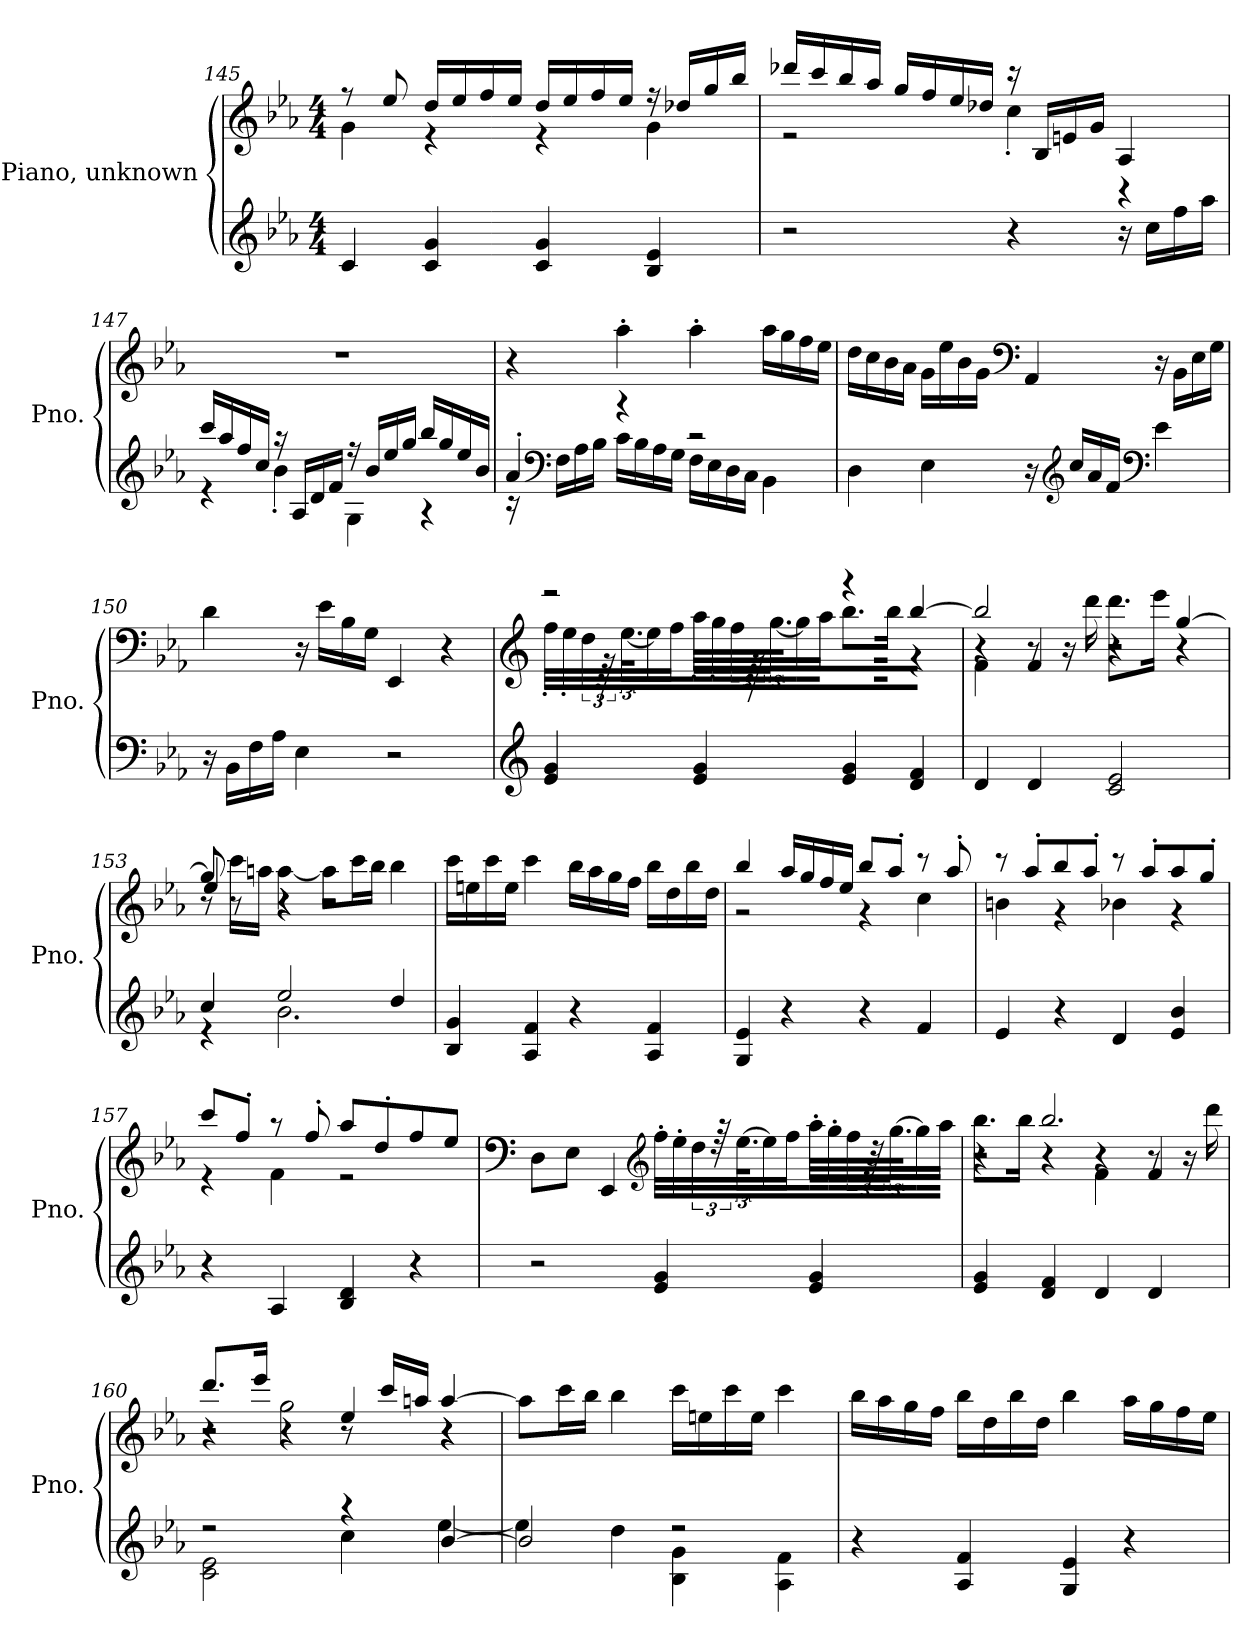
**kern	**kern
*part1	*part1
*staff2	*staff1
*I"Piano, unknown	*
*I'Pno.	*
*clefG2	*clefG2
*k[b-e-a-]	*k[b-e-a-]
*M4/4	*M4/4
=145	=145
*	*^
4c/	8r	4g\
.	8ee-/	.
4c/ 4g/	16dd/LL	4r
.	16ee-/	.
.	16ff/	.
.	16ee-/JJ	.
4c/ 4g/	16dd/LL	4r
.	16ee-/	.
.	16ff/	.
.	16ee-/JJ	.
4B-/ 4e-/	16r	4g\
.	16dd-X/LL	.
.	16gg/	.
.	16bb-/JJ	.
!!LO:LB:g=z	!!
=146	=146	=146
2r	16ddd-X/LL	2r
.	16ccc/	.
.	16bb-/	.
.	16aa-/JJ	.
.	16gg/LL	.
.	16ff/	.
.	16ee-/	.
.	16dd-X/JJ	.
4r	16r	4cc'\
.	16B-/LL	.
.	16en/	.
.	16g/JJ	.
16r	4A-/	4r
16cc\LL	.	.
16ff\	.	.
16aa-\JJ	.	.
*	*v	*v
=147	=147
*^	*
16ccc/LL	4r	1r
16aa-/	.	.
16ff/	.	.
16cc/JJ	.	.
16r	4b-'\	.
16A-/LL	.	.
16d/	.	.
16f/JJ	.	.
16r	4G\	.
16b-/LL	.	.
16ee-/	.	.
16gg/JJ	.	.
16bb-/LL	4r	.
16gg/	.	.
16ee-/	.	.
16b-/JJ	.	.
!!LO:PB:g=z
=148	=148	=148
4a-'/	16r	4r
*clefF4	*	*
.	16F\LL	.
.	16A-\	.
.	16B-\JJ	.
4r	16c\LL	4aa-'\
.	16B-\	.
.	16A-\	.
.	16G\JJ	.
2r	16F\LL	4aa-'\
.	16E-\	.
.	16D\	.
.	16C\JJ	.
.	4BB-\	16aa-\LL
.	.	16gg\
.	.	16ff\
.	.	16ee-\JJ
*v	*v	*
=149	=149
4D\	16dd\LL
.	16cc\
.	16b-\
.	16a-\JJ
4E-\	16g\LL
.	16ee-\
.	16b-\
.	16g\JJ
*	*clefF4
16r	4AA-/
*clefG2	*
16cc/LL	.
16a-/	.
16f/JJ	.
*clefF4	*
4e-\	16r
.	16BB-\LL
.	16E-\
.	16G\JJ
!!LO:LB:g=z
=150	=150
16r	4d\
16BB-\LL	.
16F\	.
16A-\JJ	.
4E-\	16r
.	16e-\LL
.	16B-\
.	16G\JJ
2r	4EE-/
.	4r
=151	=151
*clefG2	*clefG2
*	*^
4e-/ 4g/	2r	32ff'\LLL
.	.	32ee-'\
.	.	48dd\JJJ
.	.	96r
.	.	[48.ee-\KLL
.	.	16ee-\]
.	.	16ff\JJ
4e-/ 4g/	.	32aa-'\LLL
.	.	32gg'\
.	.	48ff\JJJ
.	.	96r
.	.	[48.gg\KLL
.	.	16gg\]
.	.	16aa-\JJ
4e-/ 4g/	4r	8.bb-\L
.	.	16bb-\Jk
4d/ 4f/	[4bb-/	4r
=152	=152	=152
*	*	*^
4d/	2bb-/]	4f\	4r
4d/	.	8r	4f/
.	.	16r	.
.	.	16ddd\	.
2c/ 2e-/	4r	8.ddd\L	2r
.	.	16eee-\Jk	.
.	[4gg/	4r	.
!!LO:LB:g=z	!!	!!
=153	=153	=153	=153
*^	*	*	*
4cc/	4r	8gg/]	8r	4ee-/
.	.	8r	16ccc\LL	.
.	.	.	16aan\JJ	.
2ee-/	2.b-\	4r	[4aa\	4r
.	.	2r	8aa\L]	2r
.	.	.	16ccc\L	.
.	.	.	16bb-\JJ	.
4dd/	.	.	4bb-\	.
*v	*v	*	*	*
*	*v	*v	*v
=154	=154
4B-/ 4g/	16ccc\LL
.	16een\
.	16ccc\
.	16ee\JJ
4A-/ 4f/	4ccc\
4r	16bb-\LL
.	16aa-\
.	16gg\
.	16ff\JJ
4A-/ 4f/	16bb-\LL
.	16dd\
.	16bb-\
.	16dd\JJ
=155	=155
*	*^
4G/ 4e-/	4bb-/	2r
4r	16aa-/LL	.
.	16gg/	.
.	16ff/	.
.	16ee-/JJ	.
4r	8bb-/L	4r
.	8aa-'/J	.
4f/	8r	4cc\
.	8aa-'/	.
!!LO:LB:g=z	!!
=156	=156	=156
4e-/	8r	4bn\
.	8aa-'/L	.
4r	8bb-/	4r
.	8aa-'/J	.
4d/	8r	4b-X\
.	8aa-'/L	.
4e-/ 4b-/	8aa-/	4r
.	8gg'/J	.
=157	=157	=157
4r	8ccc/L	4r
.	8ff'/J	.
4A-/	8r	4f\
.	8ff'/	.
4B-/ 4d/	8aa-/L	2r
.	8dd'/	.
4r	8ff/	.
.	8ee-/J	.
*	*v	*v
=158	=158
*	*clefF4
2r	8D\L
.	8E-\J
.	4EE-/
*	*clefG2
4e-/ 4g/	32ff'\LLL
.	32ee-'\
.	48dd\JJJ
.	96r
.	[48.ee-\KLL
.	16ee-\]
.	16ff\JJ
4e-/ 4g/	32aa-'\LLL
.	32gg'\
.	48ff\JJJ
.	96r
.	[48.gg\KLL
.	16gg\]
.	16aa-\JJ
!!LO:LB:g=z
=159	=159
*	*^
*	*	*^
4e-/ 4g/	4r	8.bb-\L	2r
.	.	16bb-\Jk	.
4d/ 4f/	2.bb-/	4r	.
4d/	.	4f\	4r
4d/	.	8r	4f/
.	.	16r	.
.	.	16ddd\	.
=160	=160	=160	=160
*^	*	*	*
2r	2c\ 2e-\	8.ddd/L	4r	2r
.	.	16eee-/Jk	.	.
.	.	4r	2gg\	.
4r	4cc\	8r	.	4ee-/
.	.	16ccc/LL	.	.
.	.	16aan/JJ	.	.
[4b-/	[4ee-\	[4aa/	4r	4r
*	*	*v	*v	*v
=161	=161	=161
2b-/]	4ee-\]	8aa\L]
.	.	16ccc\L
.	.	16bb-\JJ
.	4dd\	4bb-\
2r	4B-\ 4g\	16ccc\LL
.	.	16een\
.	.	16ccc\
.	.	16ee\JJ
.	4A-\ 4f\	4ccc\
*v	*v	*
!!LO:LB:g=z
=162	=162
4r	16bb-\LL
.	16aa-\
.	16gg\
.	16ff\JJ
4A-/ 4f/	16bb-\LL
.	16dd\
.	16bb-\
.	16dd\JJ
4G/ 4e-/	4bb-\
4r	16aa-\LL
.	16gg\
.	16ff\
.	16ee-\JJ
=	=
*-	*-
